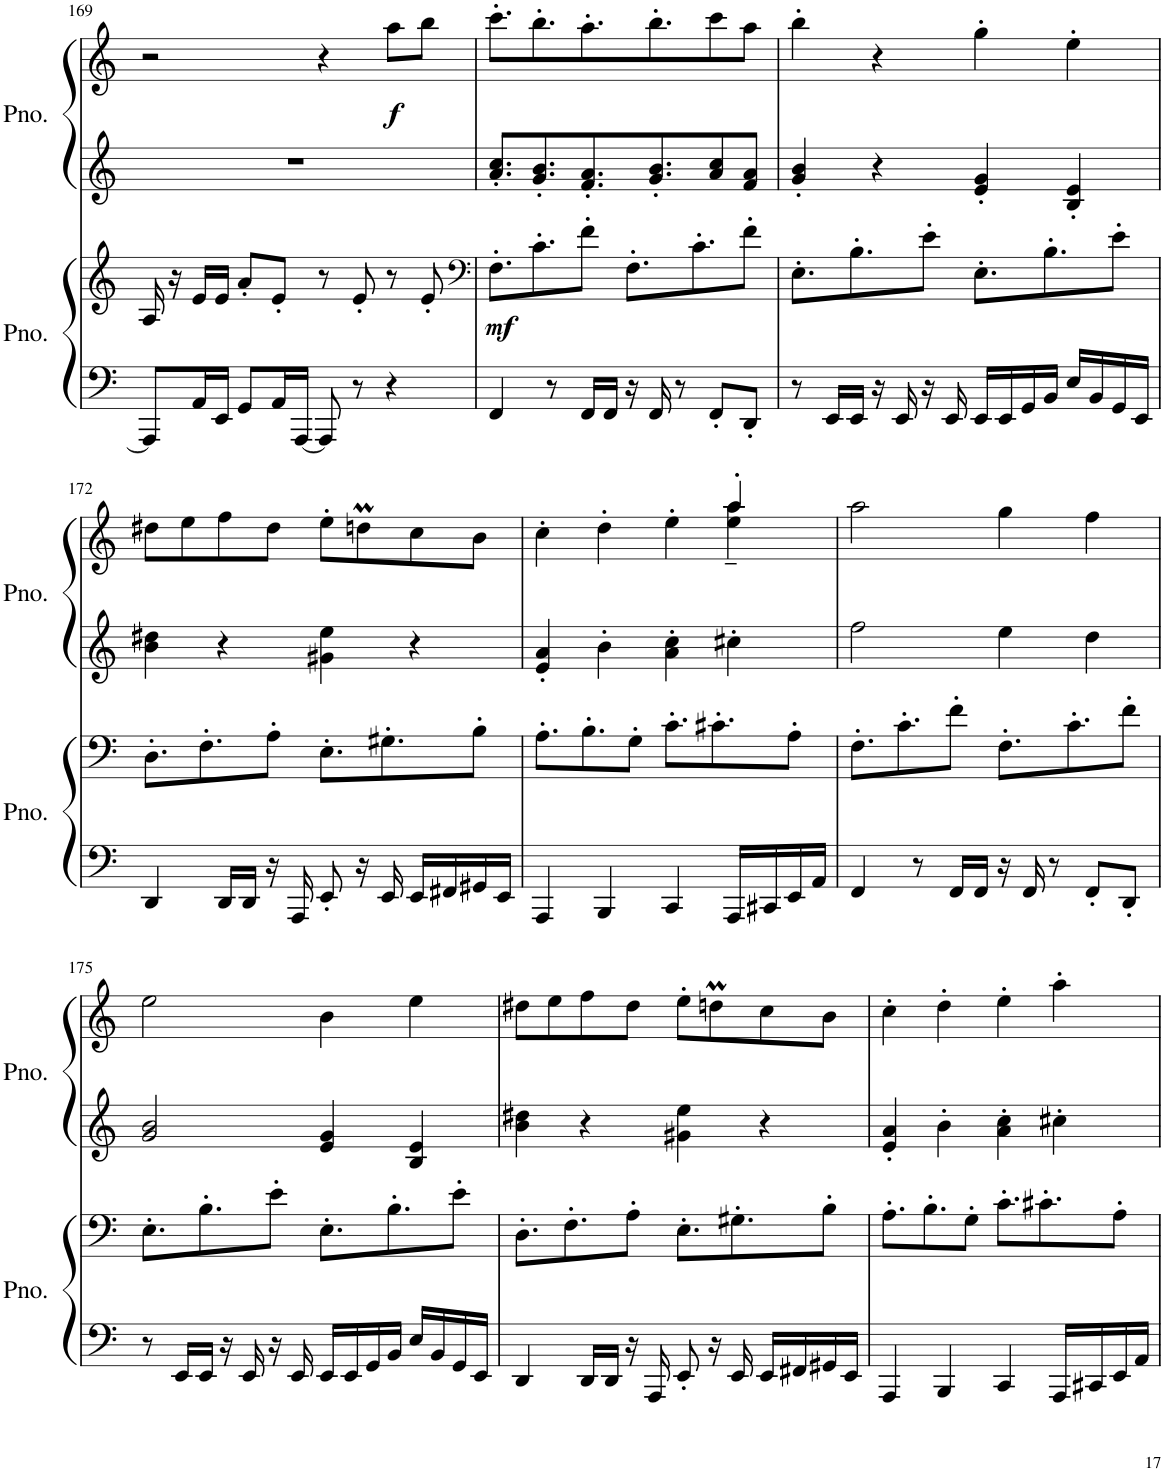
**kern	**kern	**dynam	**kern	**kern	**dynam
*part2	*part2	*part2	*part1	*part1	*part1
*staff4	*staff3	*staff3/4	*staff2	*staff1	*staff1/2
*I"Piano	*	*	*I"Piano	*	*
*I'Pno.	*	*	*I'Pno.	*	*
!!LO:PB:g=z
*clefF4	*clefG2	*	*clefG2	*clefG2	*
*k[]	*k[]	*	*k[]	*k[]	*
*M4/4	*M4/4	*	*M4/4	*M4/4	*
=169	=169	=169	=169	=169	=169
8AAA/L]	16A/	.	1r	2r	.
.	16r	.	.	.	.
16AA/L	16e/LL	.	.	.	.
16EE/JJ	16e/JJ	.	.	.	.
8GG/L	8a'/L	.	.	.	.
16AA/L	8e'/J	.	.	.	.
[16AAA/JJ	.	.	.	.	.
8AAA/]	8r	.	.	4r	.
8r	8e'/	.	.	.	.
!	!	!	!	!	!LO:DY:b
4r	8r	.	.	8aa\L	f
.	8e'/	.	.	8bb\J	.
=170	=170	=170	=170	=170	=170
*	*clefF4	*	*	*	*
!	!	!LO:DY:b	!	!	!
4FF/	8.F'\L	mf	8.a/' 8.cc/'L	8.ccc'\L	.
.	8.c'\	.	8.g/' 8.b/'	8.bb'\	.
8r	.	.	.	.	.
16FF/LL	8f'\J	.	8.f/' 8.a/'	8.aa'\	.
16FF/JJ	.	.	.	.	.
16r	8.F'\L	.	.	.	.
16FF/	.	.	8.g/' 8.b/'	8.bb'\	.
8r	.	.	.	.	.
.	8.c'\	.	.	.	.
8FF'/L	.	.	8a/ 8cc/	8ccc\	.
8DD'/J	8f'\J	.	8f/ 8a/J	8aa\J	.
=171	=171	=171	=171	=171	=171
8r	8.E'\L	.	4g/' 4b/'	4bb'\	.
16EE/LL	.	.	.	.	.
16EE/JJ	8.B'\	.	.	.	.
16r	.	.	4r	4r	.
16EE/	.	.	.	.	.
16r	8e'\J	.	.	.	.
16EE/	.	.	.	.	.
16EE/LL	8.E'\L	.	4e/' 4g/'	4gg'\	.
16EE/	.	.	.	.	.
16GG/	.	.	.	.	.
16BB/JJ	8.B'\	.	.	.	.
16E/LL	.	.	4B/' 4e/'	4ee'\	.
16BB/	.	.	.	.	.
16GG/	8e'\J	.	.	.	.
16EE/JJ	.	.	.	.	.
!!LO:LB:g=z
=172	=172	=172	=172	=172	=172
4DD/	8.D'\L	.	4b\ 4dd#X\	8dd#X\L	.
.	.	.	.	8ee\	.
.	8.F'\	.	.	.	.
16DD/LL	.	.	4r	8ff\	.
16DD/JJ	.	.	.	.	.
16r	8A'\J	.	.	8dd#\J	.
16AAA/	.	.	.	.	.
8EE'/	8.E'\L	.	4g#X\ 4ee\	8ee'\L	.
16r	.	.	.	8ddnM\	.
16EE/	8.G#X'\	.	.	.	.
16EE/LL	.	.	4r	8cc\	.
16FF#X/	.	.	.	.	.
16GG#X/	8B'\J	.	.	8b\J	.
16EE/JJ	.	.	.	.	.
=173	=173	=173	=173	=173	=173
*	*	*	*	*^	*
4AAA/	8.A'\L	.	4e/' 4a/'	4cc'\	2.ryy	.
.	8.B'\	.	.	.	.	.
4BBB/	.	.	4b'\	4dd'\	.	.
.	8G'\J	.	.	.	.	.
4CC/	8.c'\L	.	4a\' 4cc\'	4ee'\	.	.
.	8.c#X'\	.	.	.	.	.
16AAA/LL	.	.	4cc#X'\	4aa'/	4ee\~ 4aa\~	.
16CC#X/	.	.	.	.	.	.
16EE/	8A'\J	.	.	.	.	.
16AA/JJ	.	.	.	.	.	.
*	*	*	*	*v	*v	*
=174	=174	=174	=174	=174	=174
4FF/	8.F'\L	.	2ff\	2aa\	.
.	8.c'\	.	.	.	.
8r	.	.	.	.	.
16FF/LL	8f'\J	.	.	.	.
16FF/JJ	.	.	.	.	.
16r	8.F'\L	.	4ee\	4gg\	.
16FF/	.	.	.	.	.
8r	.	.	.	.	.
.	8.c'\	.	.	.	.
8FF'/L	.	.	4dd\	4ff\	.
8DD'/J	8f'\J	.	.	.	.
!!LO:LB:g=z
=175	=175	=175	=175	=175	=175
8r	8.E'\L	.	2g/ 2b/	2ee\	.
16EE/LL	.	.	.	.	.
16EE/JJ	8.B'\	.	.	.	.
16r	.	.	.	.	.
16EE/	.	.	.	.	.
16r	8e'\J	.	.	.	.
16EE/	.	.	.	.	.
16EE/LL	8.E'\L	.	4e/ 4g/	4b\	.
16EE/	.	.	.	.	.
16GG/	.	.	.	.	.
16BB/JJ	8.B'\	.	.	.	.
16E/LL	.	.	4B/ 4e/	4ee\	.
16BB/	.	.	.	.	.
16GG/	8e'\J	.	.	.	.
16EE/JJ	.	.	.	.	.
=176	=176	=176	=176	=176	=176
4DD/	8.D'\L	.	4b\ 4dd#X\	8dd#X\L	.
.	.	.	.	8ee\	.
.	8.F'\	.	.	.	.
16DD/LL	.	.	4r	8ff\	.
16DD/JJ	.	.	.	.	.
16r	8A'\J	.	.	8dd#\J	.
16AAA/	.	.	.	.	.
8EE'/	8.E'\L	.	4g#X\ 4ee\	8ee'\L	.
16r	.	.	.	8ddnM\	.
16EE/	8.G#X'\	.	.	.	.
16EE/LL	.	.	4r	8cc\	.
16FF#X/	.	.	.	.	.
16GG#X/	8B'\J	.	.	8b\J	.
16EE/JJ	.	.	.	.	.
=177	=177	=177	=177	=177	=177
4AAA/	8.A'\L	.	4e/' 4a/'	4cc'\	.
.	8.B'\	.	.	.	.
4BBB/	.	.	4b'\	4dd'\	.
.	8G'\J	.	.	.	.
4CC/	8.c'\L	.	4a\' 4cc\'	4ee'\	.
.	8.c#X'\	.	.	.	.
16AAA/LL	.	.	4cc#X'\	4aa'\	.
16CC#X/	.	.	.	.	.
16EE/	8A'\J	.	.	.	.
16AA/JJ	.	.	.	.	.
=	=	=	=	=	=
*-	*-	*-	*-	*-	*-
